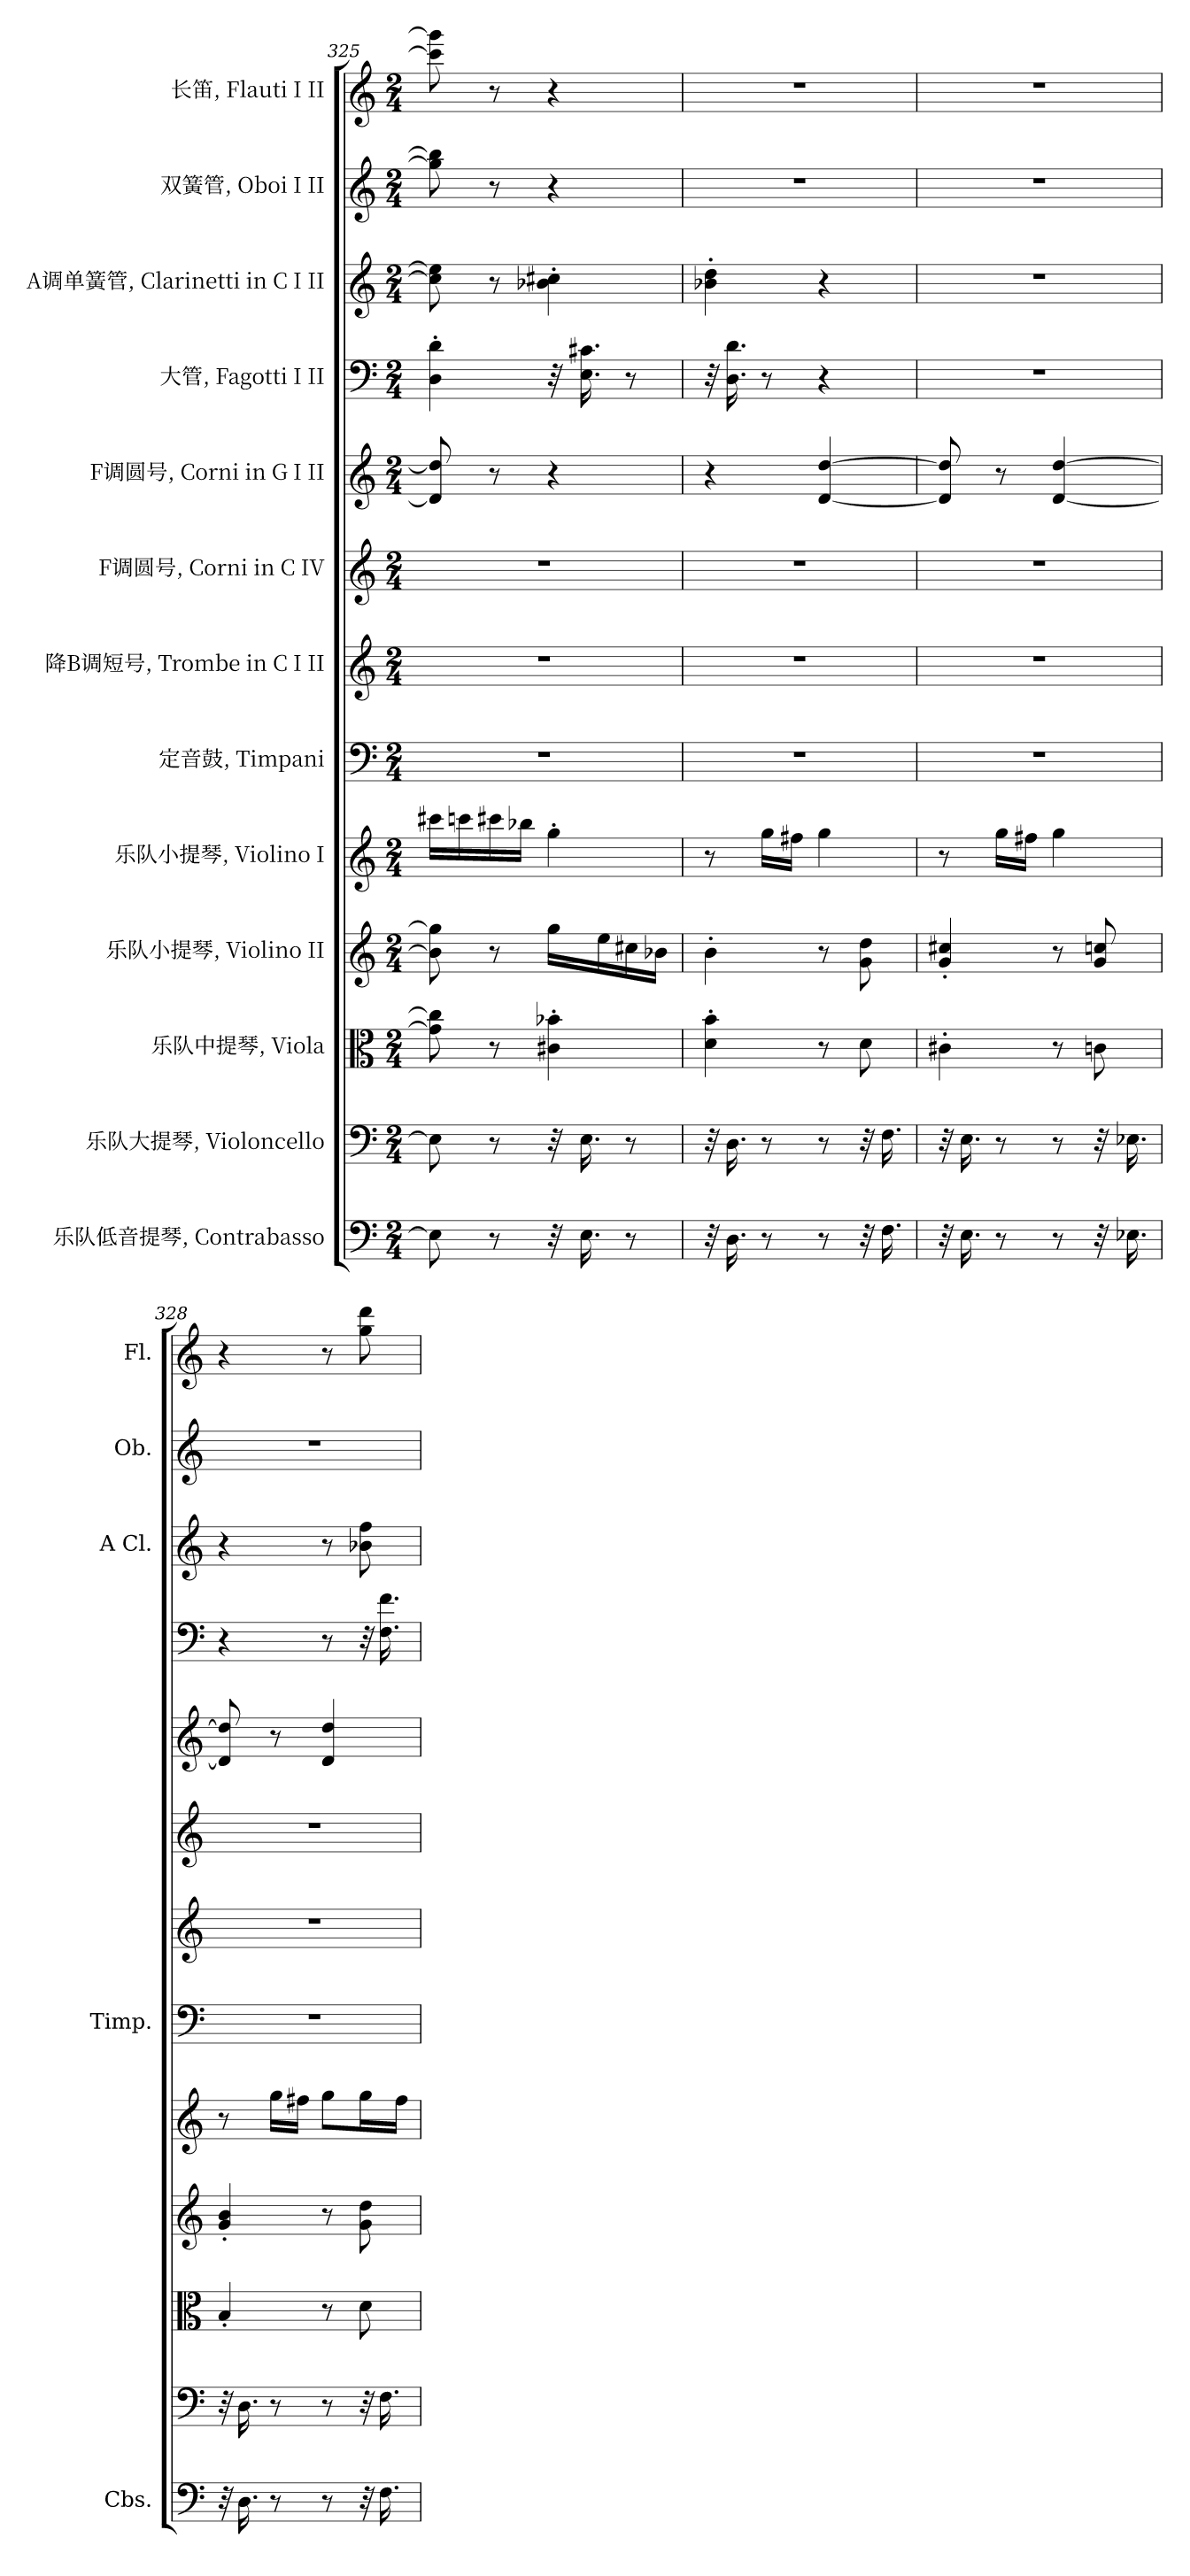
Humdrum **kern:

**kern	**kern	**kern	**kern	**kern	**kern	**kern	**kern	**kern	**kern	**kern	**kern	**kern
*part13	*part12	*part11	*part10	*part9	*part8	*part7	*part6	*part5	*part4	*part3	*part2	*part1
*staff13	*staff12	*staff11	*staff10	*staff9	*staff8	*staff7	*staff6	*staff5	*staff4	*staff3	*staff2	*staff1
*I"乐队低音提琴, Contrabasso	*I"乐队大提琴, Violoncello	*I"乐队中提琴, Viola	*I"乐队小提琴, Violino II	*I"乐队小提琴, Violino I	*I"定音鼓, Timpani	*I"降B调短号, Trombe in C I II	*I"F调圆号, Corni in C IV	*I"F调圆号, Corni in G I II	*I"大管, Fagotti I II	*I"A调单簧管, Clarinetti in C I II	*I"双簧管, Oboi I II	*I"长笛, Flauti I II
*I'Cbs.	*	*	*	*	*I'Timp.	*	*	*	*	*I'A Cl.	*I'Ob.	*I'Fl.
!!LO:PB:g=z
*clefF4	*clefF4	*clefC3	*clefG2	*clefG2	*clefF4	*clefG2	*clefG2	*clefG2	*clefF4	*clefG2	*clefG2	*clefG2
*ITrd7c12	*	*	*	*	*	*ITrd1c2	*ITrd4c7	*ITrd4c7	*	*ITrd2c3	*	*
*k[]	*k[]	*k[]	*k[]	*k[]	*k[]	*k[b-e-]	*k[b-]	*k[b-]	*k[]	*k[f#c#g#]	*k[]	*k[]
*M2/4	*M2/4	*M2/4	*M2/4	*M2/4	*M2/4	*M2/4	*M2/4	*M2/4	*M2/4	*M2/4	*M2/4	*M2/4
*MM125	*MM125	*MM125	*MM125	*MM125	*MM125	*MM125	*MM125	*MM125	*MM125	*MM125	*MM125	*MM125
=325	=325	=325	=325	=325	=325	=325	=325	=325	=325	=325	=325	=325
8EE\]	8E\]	8g\] 8cc#\]	8b-\] 8gg\]	16ccc#X\LL	2r	2r	2r	8G/] 8g/]	4D\' 4d\'	8a#\] 8cc#\]	8gg\] 8bb-\]	8ccc#\] 8ggg\]
.	.	.	.	16cccn\	.	.	.	.	.	.	.	.
8r	8r	8r	8r	16ccc#X\	.	.	.	8r	.	8r	8r	8r
.	.	.	.	16bb-X\JJ	.	.	.	.	.	.	.	.
*	*	*	*	*	*	*	*	*	*	*	*	*MM134
32r	32r	4c#X\' 4b-X\'	16gg\LL	4gg'\	.	.	.	4r	32r	4gn\' 4a#X\'	4r	4r
16.EE\	16.E\	.	.	.	.	.	.	.	16.E\ 16.c#X\	.	.	.
.	.	.	16ee\	.	.	.	.	.	.	.	.	.
8r	8r	.	16cc#X\	.	.	.	.	.	8r	.	.	.
.	.	.	16b-X\JJ	.	.	.	.	.	.	.	.	.
=326	=326	=326	=326	=326	=326	=326	=326	=326	=326	=326	=326	=326
*	*	*	*	*	*	*	*	*	*	*	*	*MM125
32r	32r	4d\' 4b\'	4b'\	8r	2r	2r	2r	4r	32r	4gn\' 4b\'	2r	2r
16.DD\	16.D\	.	.	.	.	.	.	.	16.D\ 16.d\	.	.	.
8r	8r	.	.	16gg\LL	.	.	.	.	8r	.	.	.
.	.	.	.	16ff#X\JJ	.	.	.	.	.	.	.	.
8r	8r	8r	8r	4gg\	.	.	.	[4G/ [4g/	4r	4r	.	.
32r	32r	8d\	8g\ 8dd\	.	.	.	.	.	.	.	.	.
16.FF\	16.F\	.	.	.	.	.	.	.	.	.	.	.
=327	=327	=327	=327	=327	=327	=327	=327	=327	=327	=327	=327	=327
*	*	*	*	*	*	*	*	*	*	*	*	*MM125
32r	32r	4c#X'\	4g/' 4cc#X/'	8r	2r	2r	2r	8G/] 8g/]	2r	2r	2r	2r
16.EE\	16.E\	.	.	.	.	.	.	.	.	.	.	.
8r	8r	.	.	16gg\LL	.	.	.	8r	.	.	.	.
.	.	.	.	16ff#X\JJ	.	.	.	.	.	.	.	.
8r	8r	8r	8r	4gg\	.	.	.	[4G/ [4g/	.	.	.	.
32r	32r	8cn\	8g/ 8ccn/	.	.	.	.	.	.	.	.	.
16.EE-X\	16.E-X\	.	.	.	.	.	.	.	.	.	.	.
!!LO:PB:g=z
=328	=328	=328	=328	=328	=328	=328	=328	=328	=328	=328	=328	=328
*	*	*	*	*	*	*	*	*	*	*	*	*MM125
32r	32r	4B'/	4g/' 4b/'	8r	2r	2r	2r	8G/] 8g/]	4r	4r	2r	4r
16.DD\	16.D\	.	.	.	.	.	.	.	.	.	.	.
8r	8r	.	.	16gg\LL	.	.	.	8r	.	.	.	.
.	.	.	.	16ff#X\JJ	.	.	.	.	.	.	.	.
*	*	*	*	*	*	*	*	*	*	*	*	*MM134
8r	8r	8r	8r	8gg\L	.	.	.	4G/ 4g/	8r	8r	.	8r
32r	32r	8d\	8g\ 8dd\	16gg\L	.	.	.	.	32r	8gn\ 8dd\	.	8gg\ 8ddd\
16.FF\	16.F\	.	.	.	.	.	.	.	16.F\ 16.f\	.	.	.
.	.	.	.	16ff#\JJ	.	.	.	.	.	.	.	.
=	=	=	=	=	=	=	=	=	=	=	=	=
*-	*-	*-	*-	*-	*-	*-	*-	*-	*-	*-	*-	*-
